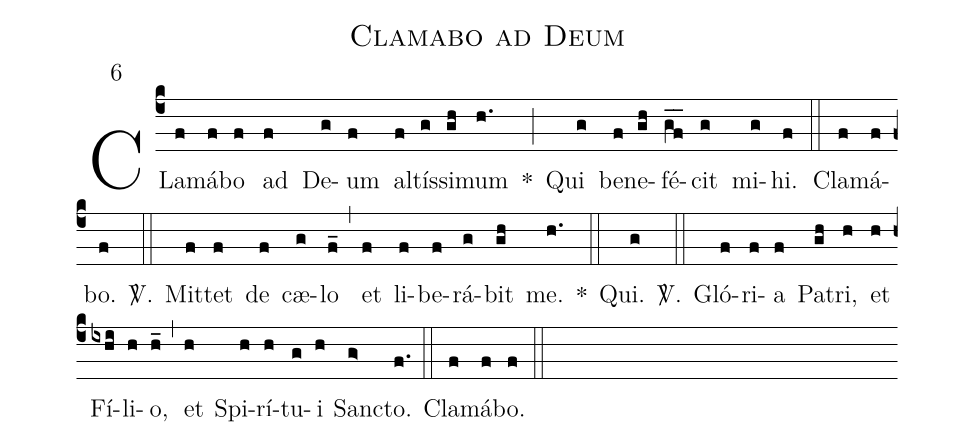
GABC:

name: Clamabo ad Deum;
mode: 6;
%%
(c4)
CLa(f)má(f)bo(f) ad(f) De(g)um(f) al(f)tís(g)si(gh)mum(h.) *(;)
Qui(g) be(f)ne(gh)fé(gf__)cit(g) mi(g)hi.(f) (::)
Cla(f)má(f)bo.(f) <sp>V/</sp>.(::)
Mit(f)tet(f) de(f) cæ(g)lo(f_) (,)
et(f) li(f)be(f)rá(g)bit(gh) me.(h.) *(::)
Qui.(g) <sp>V/</sp>.(::)
Gló(f)ri(f)a(f) Pa(gh)tri,(h) et(h) Fí(ixhi)li(h)o,(h_) (,)
et(h) Spi(h)rí(h)tu(g)i(h) Sanc(g>)to.(f.) (::)
Cla(f)má(f)bo.(f) (::)
